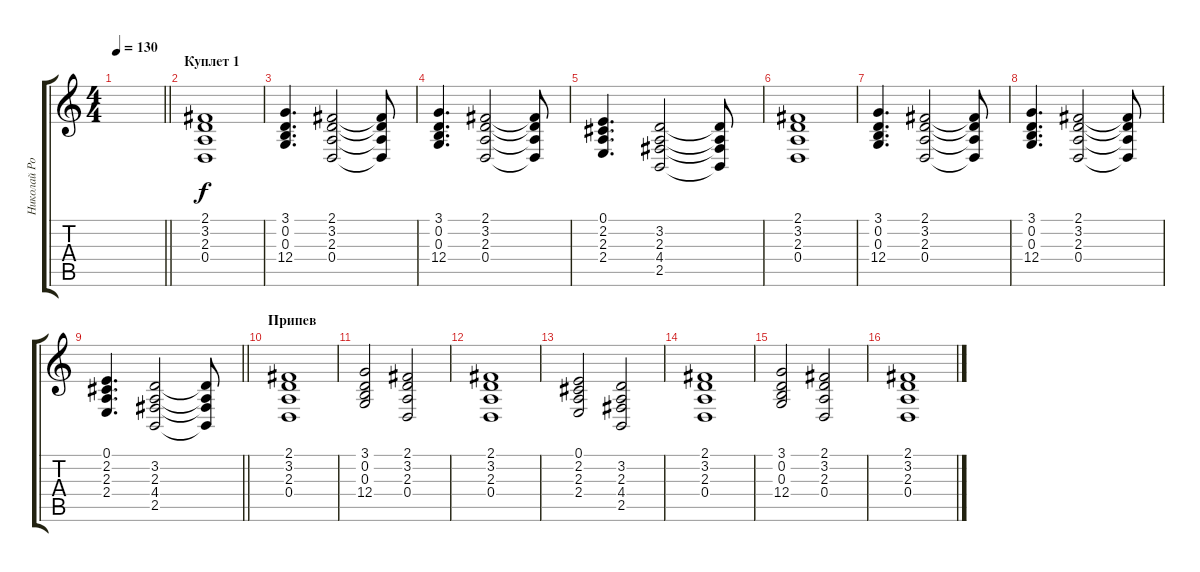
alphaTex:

\track ("Николай Ростовский (клавишные 1)" "Николай Ро") {instrument synthstrings1}
\staff {score tabs}
\tuning (E4 B3 G3 D3 A2 E2) {hide}
\ts (4 4)
\tempo 130
\clef g2
\barLineRight lightlight
\ks c
|
\section ("" "Куплет 1")
(2.1 3.2 2.3 0.4).1 |
(3.1 0.2 0.3 12.4).4{d} (2.1 3.2 2.3 0.4).2 (2.1{t} 3.2{t} 2.3{t} 0.4{t}).8 |
(3.1 0.2 0.3 12.4).4{d} (2.1 3.2 2.3 0.4).2 (2.1{t} 3.2{t} 2.3{t} 0.4{t}).8 |
(0.1 2.2 2.3 2.4).4{d} (3.2 2.3 4.4 2.5).2 (3.2{t} 2.3{t} 4.4{t} 2.5{t}).8 |
(2.1 3.2 2.3 0.4).1 |
(3.1 0.2 0.3 12.4).4{d} (2.1 3.2 2.3 0.4).2 (2.1{t} 3.2{t} 2.3{t} 0.4{t}).8 |
(3.1 0.2 0.3 12.4).4{d} (2.1 3.2 2.3 0.4).2 (2.1{t} 3.2{t} 2.3{t} 0.4{t}).8 |
\barLineRight lightlight
(0.1 2.2 2.3 2.4).4{d} (3.2 2.3 4.4 2.5).2 (3.2{t} 2.3{t} 4.4{t} 2.5{t}).8 |
\section ("" "Припев")
(2.1 3.2 2.3 0.4).1 |
(3.1 0.2 0.3 12.4).2 (2.1 3.2 2.3 0.4).2 |
(2.1 3.2 2.3 0.4).1 |
(0.1 2.2 2.3 2.4).2 (3.2 2.3 4.4 2.5).2 |
(2.1 3.2 2.3 0.4).1 |
(3.1 0.2 0.3 12.4).2 (2.1 3.2 2.3 0.4).2 |
(2.1 3.2 2.3 0.4).1
